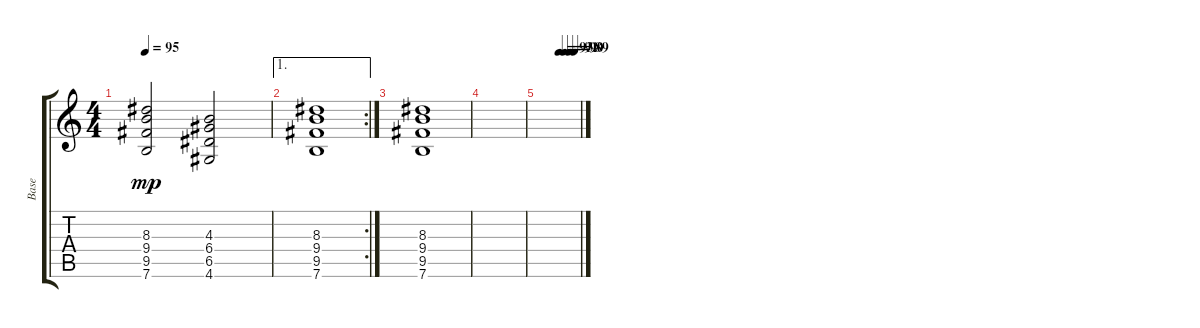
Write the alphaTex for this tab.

\track ("Base" "Base") {instrument overdrivenguitar}
\staff {score tabs}
\tuning (E4 B3 G3 D3 A2 E2) {hide}
\ts (4 4)
\tempo 95
\clef g2
\ks c
(8.3 9.4 9.5 7.6).2{dy mp} (4.3 6.4 6.5 4.6).2 |
\ae 1
\rc 2
(8.3 9.4 9.5 7.6).1 |
(8.3 9.4 9.5 7.6).1 |
|
\tempo (93 0.5)
\tempo (91 0.625)
\tempo (90 0.75)
\tempo (89 0.875)
